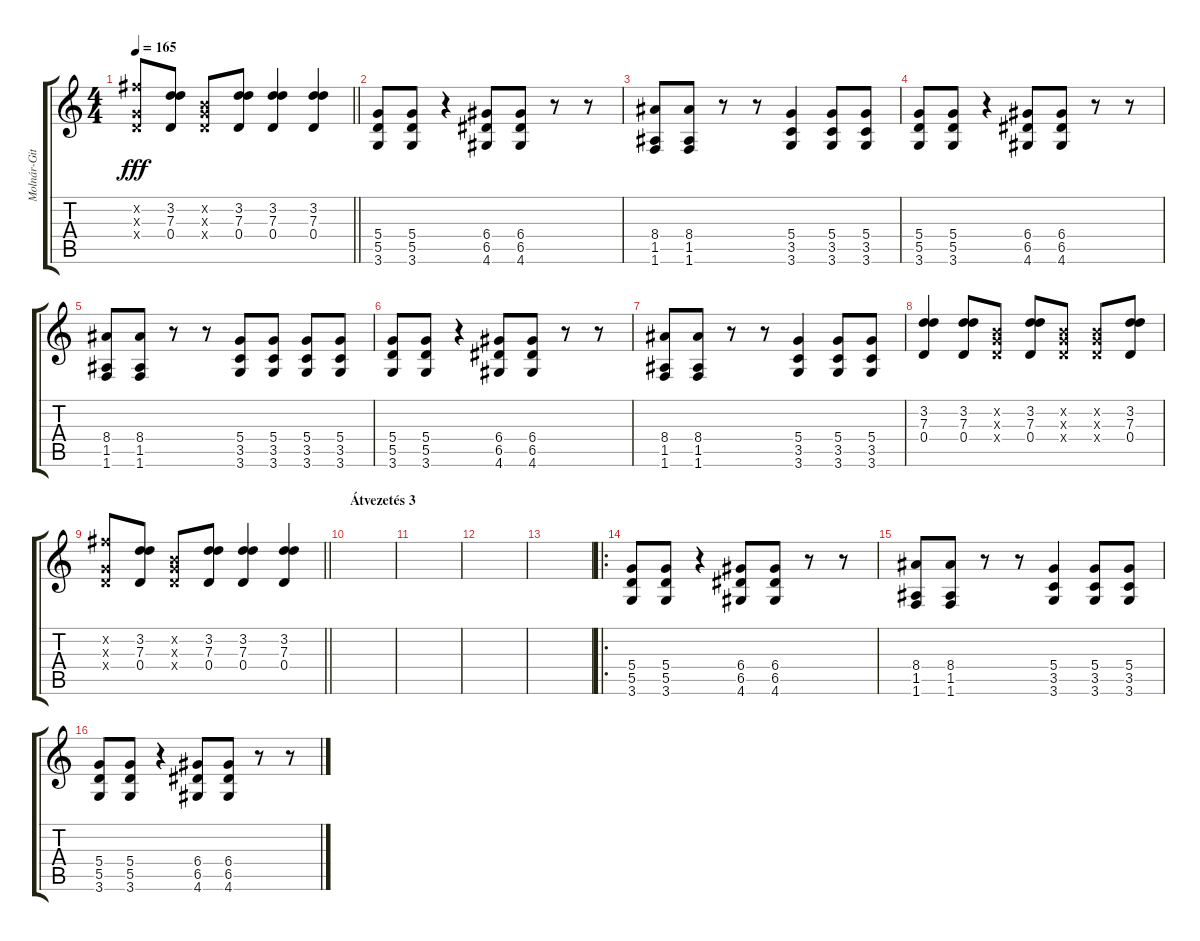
\track ("Molnár-Gitár" "Molnár-Git") {instrument overdrivenguitar}
\staff {score tabs}
\tuning (E4 B3 G3 D3 A2 E2) {hide}
\ts (4 4)
\tempo 165
\clef g2
\barLineRight lightlight
\ks c
(7.2{x} 0.3{x} 0.4{x}).8{dy fff} (3.2 7.3 0.4).8 (0.2{x} 0.3{x} 0.4{x}).8 (3.2 7.3 0.4).8 (3.2 7.3 0.4).4 (3.2 7.3 0.4).4 |
(5.4 5.5 3.6).8 (5.4 5.5 3.6).8 r.4 (6.4 6.5 4.6).8 (6.4 6.5 4.6).8 r.8 r.8 |
(8.4 1.5 1.6).8 (8.4 1.5 1.6).8 r.8 r.8 (5.4 3.5 3.6).4 (5.4 3.5 3.6).8 (5.4 3.5 3.6).8 |
(5.4 5.5 3.6).8 (5.4 5.5 3.6).8 r.4 (6.4 6.5 4.6).8 (6.4 6.5 4.6).8 r.8 r.8 |
(8.4 1.5 1.6).8 (8.4 1.5 1.6).8 r.8 r.8 (5.4 3.5 3.6).8 (5.4 3.5 3.6).8 (5.4 3.5 3.6).8 (5.4 3.5 3.6).8 |
(5.4 5.5 3.6).8 (5.4 5.5 3.6).8 r.4 (6.4 6.5 4.6).8 (6.4 6.5 4.6).8 r.8 r.8 |
(8.4 1.5 1.6).8 (8.4 1.5 1.6).8 r.8 r.8 (5.4 3.5 3.6).4 (5.4 3.5 3.6).8 (5.4 3.5 3.6).8 |
(3.2 7.3 0.4).4 (3.2 7.3 0.4).8 (0.2{x} 0.3{x} 0.4{x}).8 (3.2 7.3 0.4).8 (0.2{x} 0.3{x} 0.4{x}).8 (0.2{x} 0.3{x} 0.4{x}).8 (3.2 7.3 0.4).8 |
\barLineRight lightlight
(7.2{x} 0.3{x} 0.4{x}).8 (3.2 7.3 0.4).8 (0.2{x} 0.3{x} 0.4{x}).8 (3.2 7.3 0.4).8 (3.2 7.3 0.4).4 (3.2 7.3 0.4).4 |
\section ("" "Átvezetés 3")
|
|
|
|
\ro
(5.4 5.5 3.6).8 (5.4 5.5 3.6).8 r.4 (6.4 6.5 4.6).8 (6.4 6.5 4.6).8 r.8 r.8 |
(8.4 1.5 1.6).8 (8.4 1.5 1.6).8 r.8 r.8 (5.4 3.5 3.6).4 (5.4 3.5 3.6).8 (5.4 3.5 3.6).8 |
(5.4 5.5 3.6).8 (5.4 5.5 3.6).8 r.4 (6.4 6.5 4.6).8 (6.4 6.5 4.6).8 r.8 r.8
